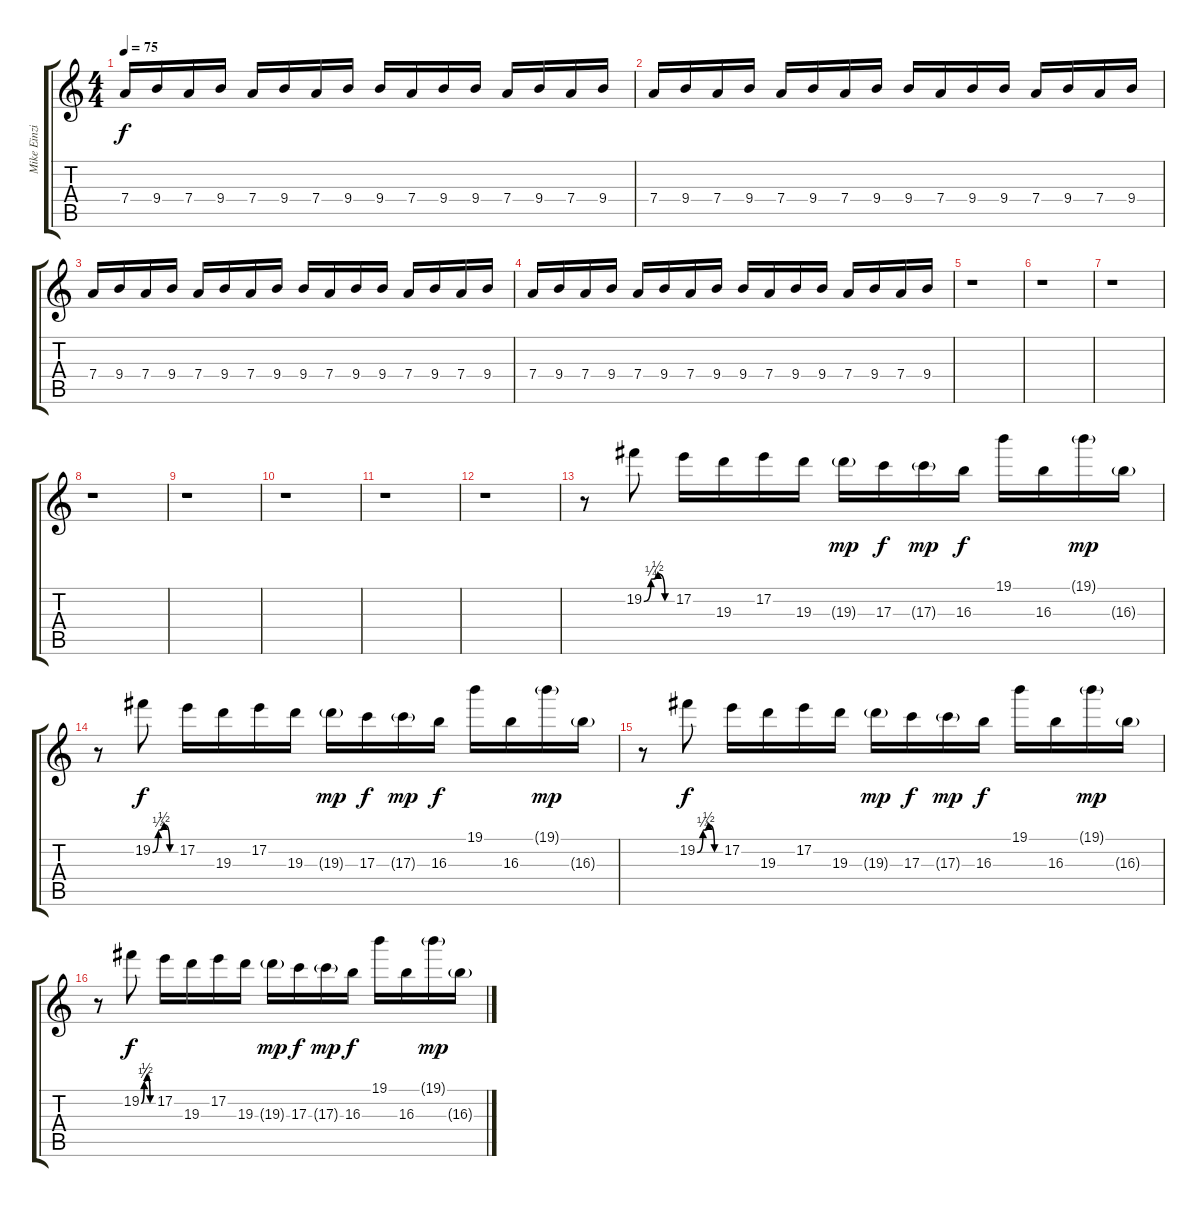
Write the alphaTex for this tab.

\track ("Mike Einziger 2" "Mike Einzi") {instrument electricguitarclean}
\staff {score tabs}
\tuning (E4 B3 G3 D3 A2 E2) {hide}
\ts (4 4)
\tempo 75
\clef g2
\ks c
7.4.16{dy f} 9.4.16 7.4.16 9.4.16 7.4.16 9.4.16 7.4.16 9.4.16 9.4.16 7.4.16 9.4.16 9.4.16 7.4.16 9.4.16 7.4.16 9.4.16 |
7.4.16 9.4.16 7.4.16 9.4.16 7.4.16 9.4.16 7.4.16 9.4.16 9.4.16 7.4.16 9.4.16 9.4.16 7.4.16 9.4.16 7.4.16 9.4.16 |
7.4.16 9.4.16 7.4.16 9.4.16 7.4.16 9.4.16 7.4.16 9.4.16 9.4.16 7.4.16 9.4.16 9.4.16 7.4.16 9.4.16 7.4.16 9.4.16 |
7.4.16 9.4.16 7.4.16 9.4.16 7.4.16 9.4.16 7.4.16 9.4.16 9.4.16 7.4.16 9.4.16 9.4.16 7.4.16 9.4.16 7.4.16 9.4.16 |
r.1 |
r.1 |
r.1 |
r.1 |
r.1 |
r.1 |
r.1 |
r.1 |
r.8 19.2{be (custom 0 0 15 1 30 2 45 0 60 0)}.8 17.2.16 19.3.16 17.2.16 19.3.16 19.3{g}.16{dy mp} 17.3.16{dy f} 17.3{g}.16{dy mp} 16.3.16{dy f} 19.1.16 16.3.16 19.1{g}.16{dy mp} 16.3{g}.16 |
r.8 19.2{be (custom 0 0 15 1 30 2 45 0 60 0)}.8{dy f} 17.2.16 19.3.16 17.2.16 19.3.16 19.3{g}.16{dy mp} 17.3.16{dy f} 17.3{g}.16{dy mp} 16.3.16{dy f} 19.1.16 16.3.16 19.1{g}.16{dy mp} 16.3{g}.16 |
r.8 19.2{be (custom 0 0 15 1 30 2 45 0 60 0)}.8{dy f} 17.2.16 19.3.16 17.2.16 19.3.16 19.3{g}.16{dy mp} 17.3.16{dy f} 17.3{g}.16{dy mp} 16.3.16{dy f} 19.1.16 16.3.16 19.1{g}.16{dy mp} 16.3{g}.16 |
r.8 19.2{be (custom 0 0 15 1 30 2 45 0 60 0)}.8{dy f} 17.2.16 19.3.16 17.2.16 19.3.16 19.3{g}.16{dy mp} 17.3.16{dy f} 17.3{g}.16{dy mp} 16.3.16{dy f} 19.1.16 16.3.16 19.1{g}.16{dy mp} 16.3{g}.16
